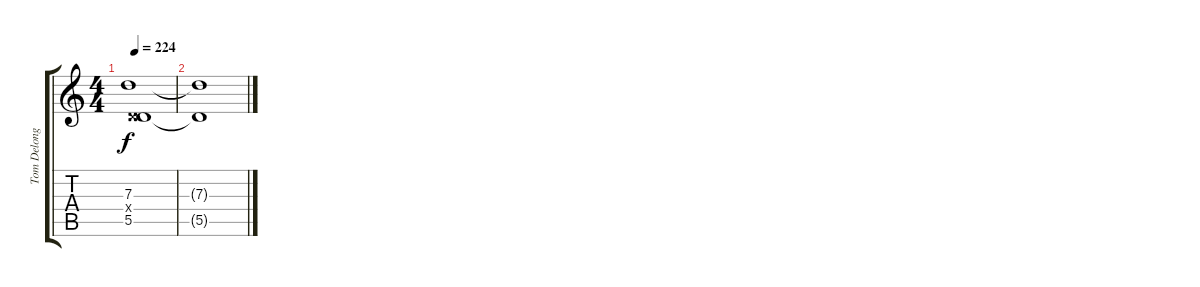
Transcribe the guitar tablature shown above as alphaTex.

\track ("Tom Delonge (Guitar)" "Tom Delong") {instrument overdrivenguitar}
\staff {score tabs}
\tuning (E4 B3 G3 D3 A2 E2) {hide}
\ts (4 4)
\tempo 224
\clef g2
\ks c
(7.3 0.4{x} 5.5).1{dy f} |
(7.3{t} 5.5{t}).1
